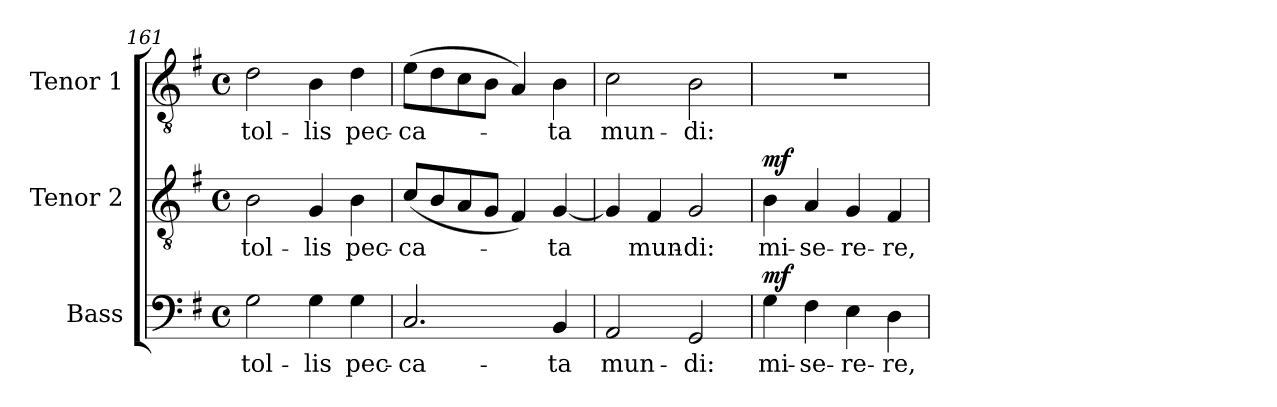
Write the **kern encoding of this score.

**kern	**text	**dynam	**kern	**text	**dynam	**kern	**text
*part3	*part3	*part3	*part2	*part2	*part2	*part1	*part1
*staff3	*staff3	*staff3	*staff2	*staff2	*staff2	*staff1	*staff1
*I"Bass	*	*	*I"Tenor 2	*	*	*I"Tenor 1	*
*I'B.	*	*	*I'T. 2	*	*	*I'T. 1	*
*clefF4	*	*	*clefGv2	*	*	*clefGv2	*
*k[f#]	*	*	*k[f#]	*	*	*k[f#]	*
*G:	*	*	*G:	*	*	*G:	*
*M4/4	*	*	*M4/4	*	*	*M4/4	*
*met(c)	*	*	*met(c)	*	*	*met(c)	*
=161	=161	=161	=161	=161	=161	=161	=161
!	!LO:LY:b	!	!	!LO:LY:b	!	!	!LO:LY:b
2G\	tol-	.	2B\	tol-	.	2d\	tol-
!	!LO:LY:b	!	!	!LO:LY:b	!	!	!LO:LY:b
4G\	-lis	.	4G/	-lis	.	4B\	-lis
!	!LO:LY:b	!	!	!LO:LY:b	!	!	!LO:LY:b
4G\	pec-	.	4B\	pec-	.	4d\	pec-
=162	=162	=162	=162	=162	=162	=162	=162
!	!LO:LY:b	!	!	!LO:LY:b	!	!	!LO:LY:b
2.C/	-ca-	.	(<8c/L	-ca-	.	(>8e\L	-ca-
.	.	.	8B/	.	.	8d\	.
.	.	.	8A/	.	.	8c\	.
.	.	.	8G/J	.	.	8B\J	.
.	.	.	4F#/)	.	.	4A/)	.
!	!LO:LY:b	!	!	!LO:LY:b	!	!	!LO:LY:b
4BB/	-ta	.	[4G/	-ta	.	4B\	-ta
=163	=163	=163	=163	=163	=163	=163	=163
!	!LO:LY:b	!	!	!	!	!	!LO:LY:b
2AA/	mun-	.	4G/]	.	.	2c\	mun-
!	!	!	!	!LO:LY:b	!	!	!
.	.	.	4F#/	mun-	.	.	.
!	!LO:LY:b	!	!	!LO:LY:b	!	!	!LO:LY:b
2GG/	-di:	.	2G/	-di:	.	2B\	-di:
!!LO:PB:g=z
=164	=164	=164	=164	=164	=164	=164	=164
!	!LO:LY:b	!LO:DY:a	!	!LO:LY:b	!LO:DY:a	!	!
4G\	mi-	mf	4B\	mi-	mf	1r	.
!	!LO:LY:b	!	!	!LO:LY:b	!	!	!
4F#\	-se-	.	4A/	-se-	.	.	.
!	!LO:LY:b	!	!	!LO:LY:b	!	!	!
4E\	-re-	.	4G/	-re-	.	.	.
!	!LO:LY:b	!	!	!LO:LY:b	!	!	!
4D\	-re,	.	4F#/	-re,	.	.	.
=	=	=	=	=	=	=	=
*-	*-	*-	*-	*-	*-	*-	*-
